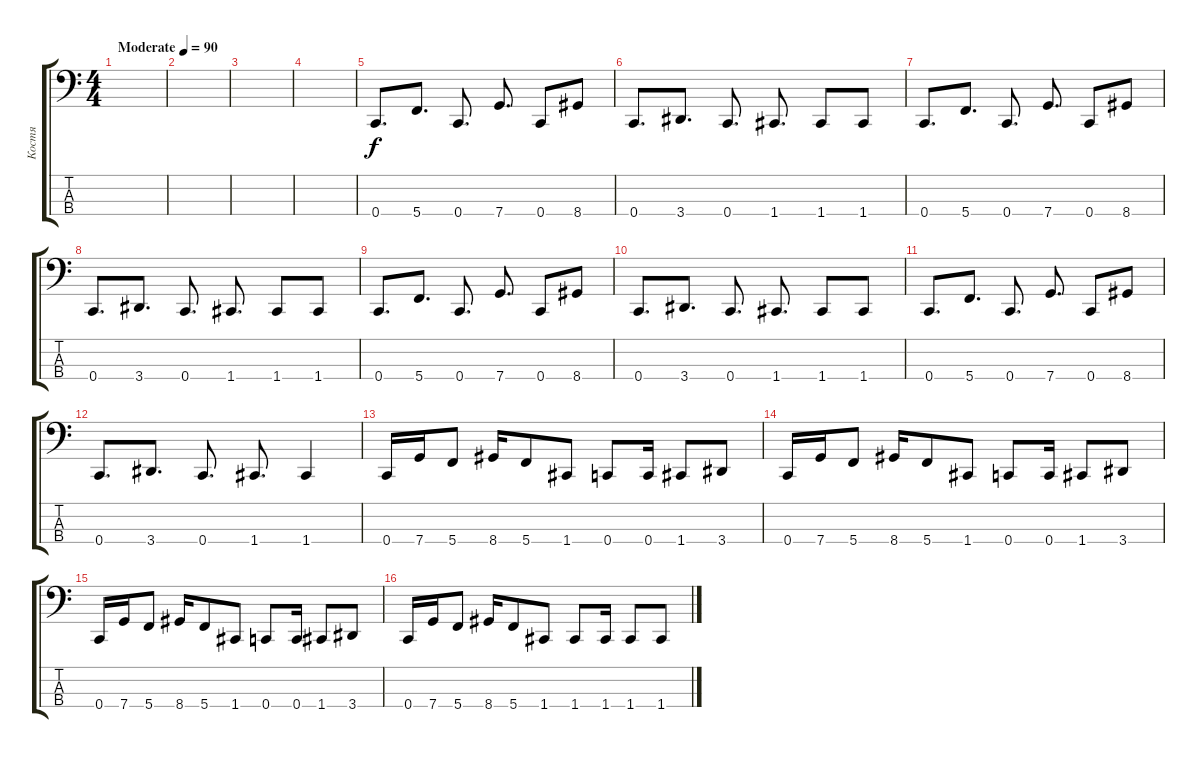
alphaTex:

\track ("Костя" "Костя") {instrument electricbassfinger}
\staff {score tabs}
\tuning (F2 C2 G1 C1) {hide}
\ts (4 4)
\tempo (90 "Moderate")
\clef f4
\ks c
|
|
|
|
0.4.8{d} 5.4.8{d} 0.4.8{d} 7.4.8{d} 0.4.8 8.4.8 |
0.4.8{d} 3.4.8{d} 0.4.8{d} 1.4.8{d} 1.4.8 1.4.8 |
0.4.8{d} 5.4.8{d} 0.4.8{d} 7.4.8{d} 0.4.8 8.4.8 |
0.4.8{d} 3.4.8{d} 0.4.8{d} 1.4.8{d} 1.4.8 1.4.8 |
0.4.8{d} 5.4.8{d} 0.4.8{d} 7.4.8{d} 0.4.8 8.4.8 |
0.4.8{d} 3.4.8{d} 0.4.8{d} 1.4.8{d} 1.4.8 1.4.8 |
0.4.8{d} 5.4.8{d} 0.4.8{d} 7.4.8{d} 0.4.8 8.4.8 |
0.4.8{d} 3.4.8{d} 0.4.8{d} 1.4.8{d} 1.4.4 |
0.4.16 7.4.16 5.4.8 8.4.16 5.4.8 1.4.8 0.4.8 0.4.16 1.4.8 3.4.8 |
0.4.16 7.4.16 5.4.8 8.4.16 5.4.8 1.4.8 0.4.8 0.4.16 1.4.8 3.4.8 |
0.4.16 7.4.16 5.4.8 8.4.16 5.4.8 1.4.8 0.4.8 0.4.16 1.4.8 3.4.8 |
0.4.16 7.4.16 5.4.8 8.4.16 5.4.8 1.4.8 1.4.8 1.4.16 1.4.8 1.4.8
